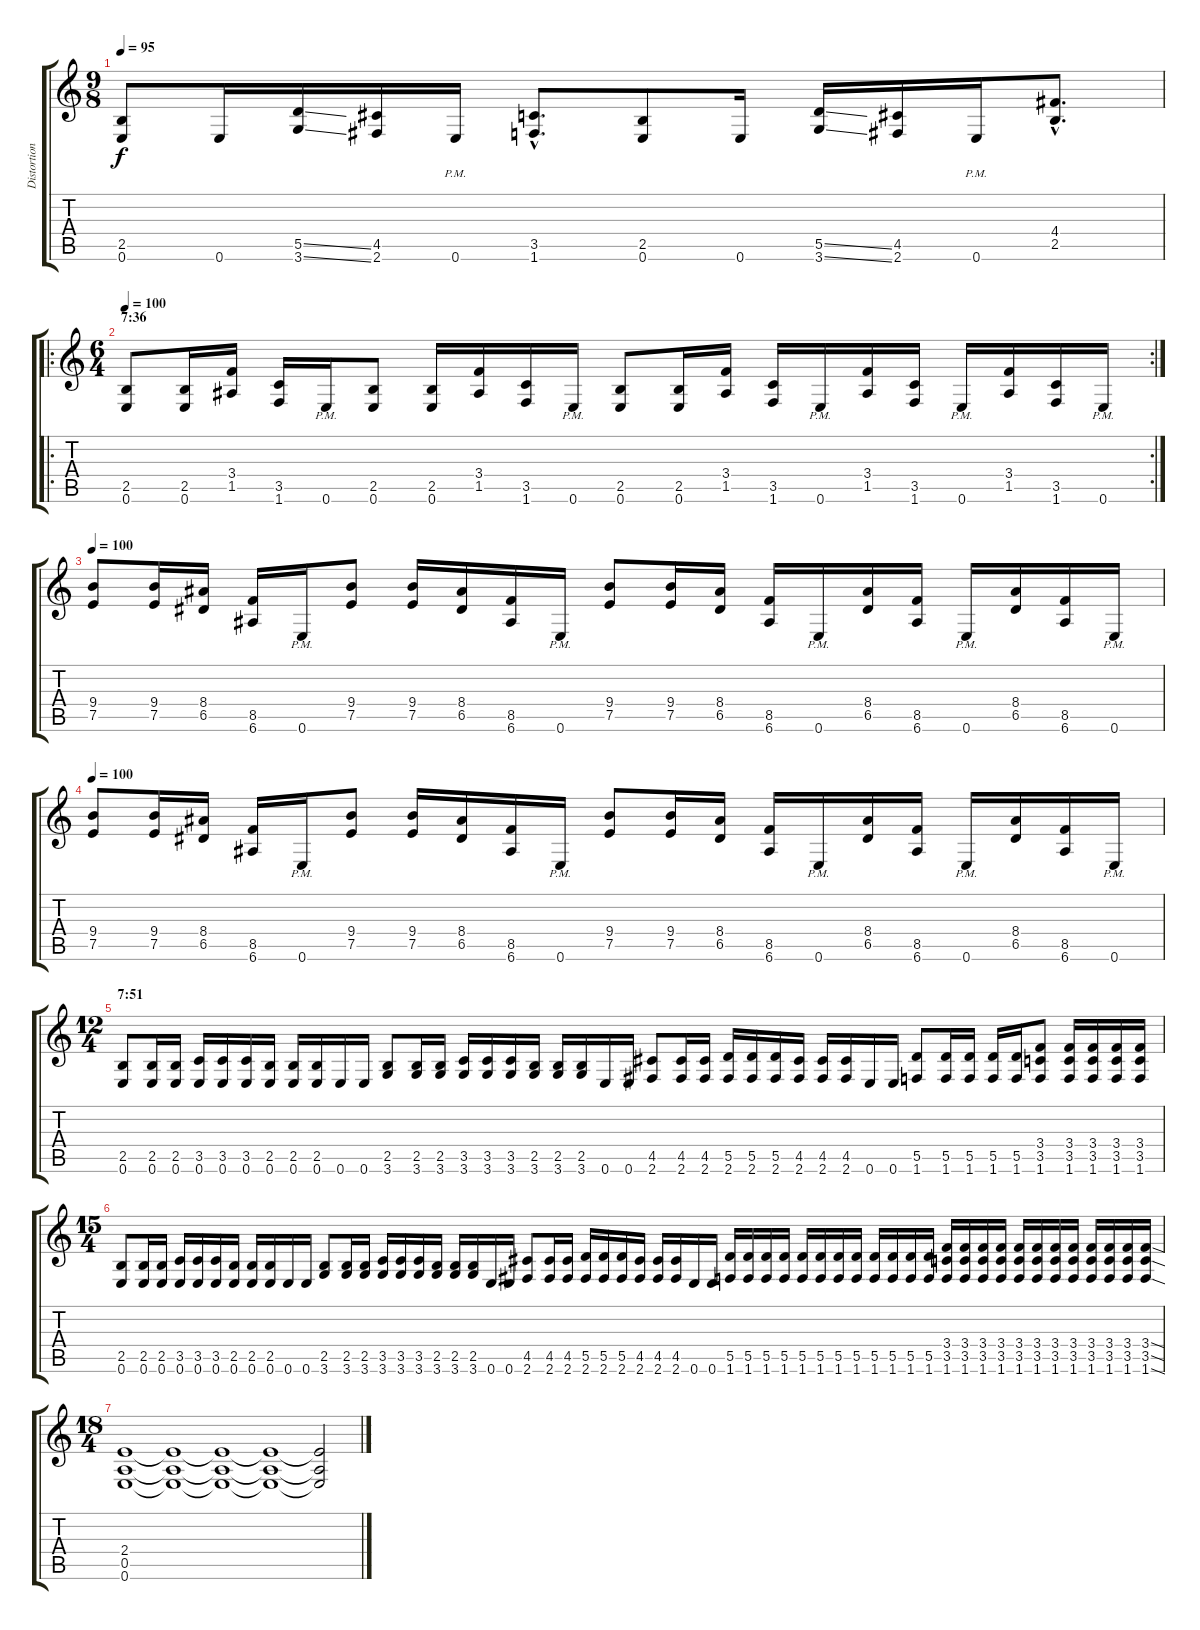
\track ("Distortion Guitar" "Distortion") {instrument distortionguitar}
\staff {score tabs}
\tuning (E4 B3 G3 D3 A2 E2) {hide}
\ts (9 8)
\tempo 95
\clef g2
\ks c
(2.5 0.6).8{dy f} 0.6.16 (5.5{ss} 3.6{ss}).16 (4.5 2.6).16 0.6{pm}.16 (3.5{hac} 1.6{hac}).8{d} (2.5 0.6).8 0.6.16 (5.5{ss} 3.6{ss}).16 (4.5 2.6).16 0.6{pm}.16 (4.4{hac} 2.5{hac}).8{d} |
\ro
\rc 2
\ts (6 4)
\section ("" "7:36")
\tempo 100
(2.5 0.6).8 (2.5 0.6).16 (3.4 1.5).16 (3.5 1.6).16 0.6{pm}.16 (2.5 0.6).8 (2.5 0.6).16 (3.4 1.5).16 (3.5 1.6).16 0.6{pm}.16 (2.5 0.6).8 (2.5 0.6).16 (3.4 1.5).16 (3.5 1.6).16 0.6{pm}.16 (3.4 1.5).16 (3.5 1.6).16 0.6{pm}.16 (3.4 1.5).16 (3.5 1.6).16 0.6{pm}.16 |
\tempo 100
(9.4 7.5).8 (9.4 7.5).16 (8.4 6.5).16 (8.5 6.6).16 0.6{pm}.16 (9.4 7.5).8 (9.4 7.5).16 (8.4 6.5).16 (8.5 6.6).16 0.6{pm}.16 (9.4 7.5).8 (9.4 7.5).16 (8.4 6.5).16 (8.5 6.6).16 0.6{pm}.16 (8.4 6.5).16 (8.5 6.6).16 0.6{pm}.16 (8.4 6.5).16 (8.5 6.6).16 0.6{pm}.16 |
\tempo 100
(9.4 7.5).8 (9.4 7.5).16 (8.4 6.5).16 (8.5 6.6).16 0.6{pm}.16 (9.4 7.5).8 (9.4 7.5).16 (8.4 6.5).16 (8.5 6.6).16 0.6{pm}.16 (9.4 7.5).8 (9.4 7.5).16 (8.4 6.5).16 (8.5 6.6).16 0.6{pm}.16 (8.4 6.5).16 (8.5 6.6).16 0.6{pm}.16 (8.4 6.5).16 (8.5 6.6).16 0.6{pm}.16 |
\ts (12 4)
\section ("" "7:51")
(2.5 0.6).8 (2.5 0.6).16 (2.5 0.6).16 (3.5 0.6).16 (3.5 0.6).16 (3.5 0.6).16 (2.5 0.6).16 (2.5 0.6).16 (2.5 0.6).16 0.6.16 0.6.16 (2.5 3.6).8 (2.5 3.6).16 (2.5 3.6).16 (3.5 3.6).16 (3.5 3.6).16 (3.5 3.6).16 (2.5 3.6).16 (2.5 3.6).16 (2.5 3.6).16 0.6.16 0.6.16 (4.5 2.6).8 (4.5 2.6).16 (4.5 2.6).16 (5.5 2.6).16 (5.5 2.6).16 (5.5 2.6).16 (4.5 2.6).16 (4.5 2.6).16 (4.5 2.6).16 0.6.16 0.6.16 (5.5 1.6).8 (5.5 1.6).16 (5.5 1.6).16 (5.5 1.6).16 (5.5 1.6).16 (3.4 3.5 1.6).8 (3.4 3.5 1.6).16 (3.4 3.5 1.6).16 (3.4 3.5 1.6).16 (3.4 3.5 1.6).16 |
\ts (15 4)
(2.5 0.6).8 (2.5 0.6).16 (2.5 0.6).16 (3.5 0.6).16 (3.5 0.6).16 (3.5 0.6).16 (2.5 0.6).16 (2.5 0.6).16 (2.5 0.6).16 0.6.16 0.6.16 (2.5 3.6).8 (2.5 3.6).16 (2.5 3.6).16 (3.5 3.6).16 (3.5 3.6).16 (3.5 3.6).16 (2.5 3.6).16 (2.5 3.6).16 (2.5 3.6).16 0.6.16 0.6.16 (4.5 2.6).8 (4.5 2.6).16 (4.5 2.6).16 (5.5 2.6).16 (5.5 2.6).16 (5.5 2.6).16 (4.5 2.6).16 (4.5 2.6).16 (4.5 2.6).16 0.6.16 0.6.16 (5.5 1.6).16 (5.5 1.6).16 (5.5 1.6).16 (5.5 1.6).16 (5.5 1.6).16 (5.5 1.6).16 (5.5 1.6).16 (5.5 1.6).16 (5.5 1.6).16 (5.5 1.6).16 (5.5 1.6).16 (5.5 1.6).16 (3.4 3.5 1.6).16 (3.4 3.5 1.6).16 (3.4 3.5 1.6).16 (3.4 3.5 1.6).16 (3.4 3.5 1.6).16 (3.4 3.5 1.6).16 (3.4 3.5 1.6).16 (3.4 3.5 1.6).16 (3.4 3.5 1.6).16 (3.4 3.5 1.6).16 (3.4 3.5 1.6).16 (3.4{ss} 3.5{ss} 1.6{ss}).16 |
\ts (18 4)
(2.4 0.5 0.6).1{volume 10} (2.4{t} 0.5{t} 0.6{t}).1 (2.4{t} 0.5{t} 0.6{t}).1 (2.4{t} 0.5{t} 0.6{t}).1 (2.4{t} 0.5{t} 0.6{t}).2
